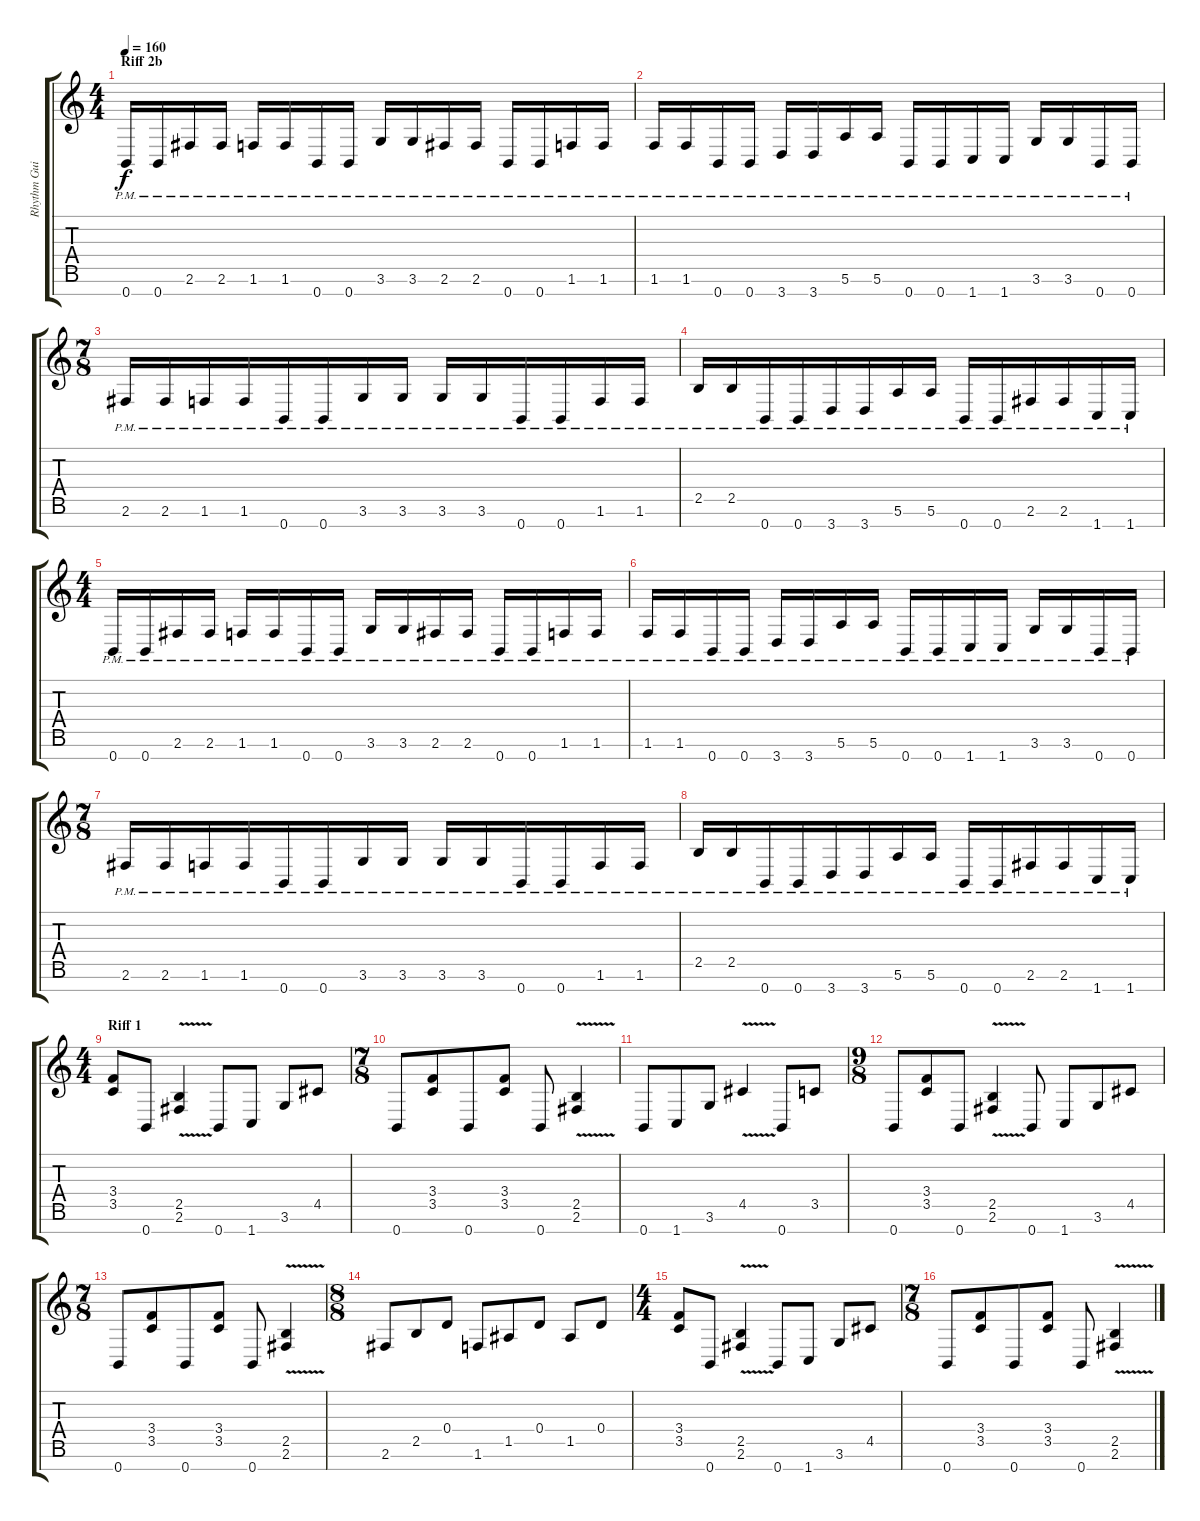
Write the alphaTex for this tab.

\track ("Rhythm Guitar R" "Rhythm Gui") {instrument distortionguitar}
\staff {score tabs}
\tuning (E4 B3 G3 D3 A2 E2 B1) {hide}
\ts (4 4)
\section ("" "Riff 2b")
\tempo 160
\clef g2
\ks c
0.7{pm}.16{dy f} 0.7{pm}.16 2.6{pm}.16 2.6{pm}.16 1.6{pm}.16 1.6{pm}.16 0.7{pm}.16 0.7{pm}.16 3.6{pm}.16 3.6{pm}.16 2.6{pm}.16 2.6{pm}.16 0.7{pm}.16 0.7{pm}.16 1.6{pm}.16 1.6{pm}.16 |
1.6{pm}.16 1.6{pm}.16 0.7{pm}.16 0.7{pm}.16 3.7{pm}.16 3.7{pm}.16 5.6{pm}.16 5.6{pm}.16 0.7{pm}.16 0.7{pm}.16 1.7{pm}.16 1.7{pm}.16 3.6{pm}.16 3.6{pm}.16 0.7{pm}.16 0.7{pm}.16 |
\ts (7 8)
2.6{pm}.16 2.6{pm}.16 1.6{pm}.16 1.6{pm}.16 0.7{pm}.16 0.7{pm}.16 3.6{pm}.16 3.6{pm}.16 3.6{pm}.16 3.6{pm}.16 0.7{pm}.16 0.7{pm}.16 1.6{pm}.16 1.6{pm}.16 |
2.5{pm}.16 2.5{pm}.16 0.7{pm}.16 0.7{pm}.16 3.7{pm}.16 3.7{pm}.16 5.6{pm}.16 5.6{pm}.16 0.7{pm}.16 0.7{pm}.16 2.6{pm}.16 2.6{pm}.16 1.7{pm}.16 1.7{pm}.16 |
\ts (4 4)
0.7{pm}.16 0.7{pm}.16 2.6{pm}.16 2.6{pm}.16 1.6{pm}.16 1.6{pm}.16 0.7{pm}.16 0.7{pm}.16 3.6{pm}.16 3.6{pm}.16 2.6{pm}.16 2.6{pm}.16 0.7{pm}.16 0.7{pm}.16 1.6{pm}.16 1.6{pm}.16 |
1.6{pm}.16 1.6{pm}.16 0.7{pm}.16 0.7{pm}.16 3.7{pm}.16 3.7{pm}.16 5.6{pm}.16 5.6{pm}.16 0.7{pm}.16 0.7{pm}.16 1.7{pm}.16 1.7{pm}.16 3.6{pm}.16 3.6{pm}.16 0.7{pm}.16 0.7{pm}.16 |
\ts (7 8)
2.6{pm}.16 2.6{pm}.16 1.6{pm}.16 1.6{pm}.16 0.7{pm}.16 0.7{pm}.16 3.6{pm}.16 3.6{pm}.16 3.6{pm}.16 3.6{pm}.16 0.7{pm}.16 0.7{pm}.16 1.6{pm}.16 1.6{pm}.16 |
2.5{pm}.16 2.5{pm}.16 0.7{pm}.16 0.7{pm}.16 3.7{pm}.16 3.7{pm}.16 5.6{pm}.16 5.6{pm}.16 0.7{pm}.16 0.7{pm}.16 2.6{pm}.16 2.6{pm}.16 1.7{pm}.16 1.7{pm}.16 |
\ts (4 4)
\section ("" "Riff 1")
(3.4 3.5).8 0.7.8 (2.5{v} 2.6{v}).4 0.7.8 1.7.8 3.6.8 4.5.8 |
\ts (7 8)
0.7.8 (3.4 3.5).8 0.7.8 (3.4 3.5).8 0.7.8 (2.5{v} 2.6{v}).4 |
0.7.8 1.7.8 3.6.8 4.5{v}.4 0.7.8 3.5.8 |
\ts (9 8)
0.7.8 (3.4 3.5).8 0.7.8 (2.5{v} 2.6{v}).4 0.7.8 1.7.8 3.6.8 4.5.8 |
\ts (7 8)
0.7.8 (3.4 3.5).8 0.7.8 (3.4 3.5).8 0.7.8 (2.5{v} 2.6{v}).4 |
\ts (8 8)
2.6.8 2.5.8 0.4.8 1.6.8 1.5.8 0.4.8 1.5.8 0.4.8 |
\ts (4 4)
(3.4 3.5).8 0.7.8 (2.5{v} 2.6{v}).4 0.7.8 1.7.8 3.6.8 4.5.8 |
\ts (7 8)
0.7.8 (3.4 3.5).8 0.7.8 (3.4 3.5).8 0.7.8 (2.5{v} 2.6{v}).4
